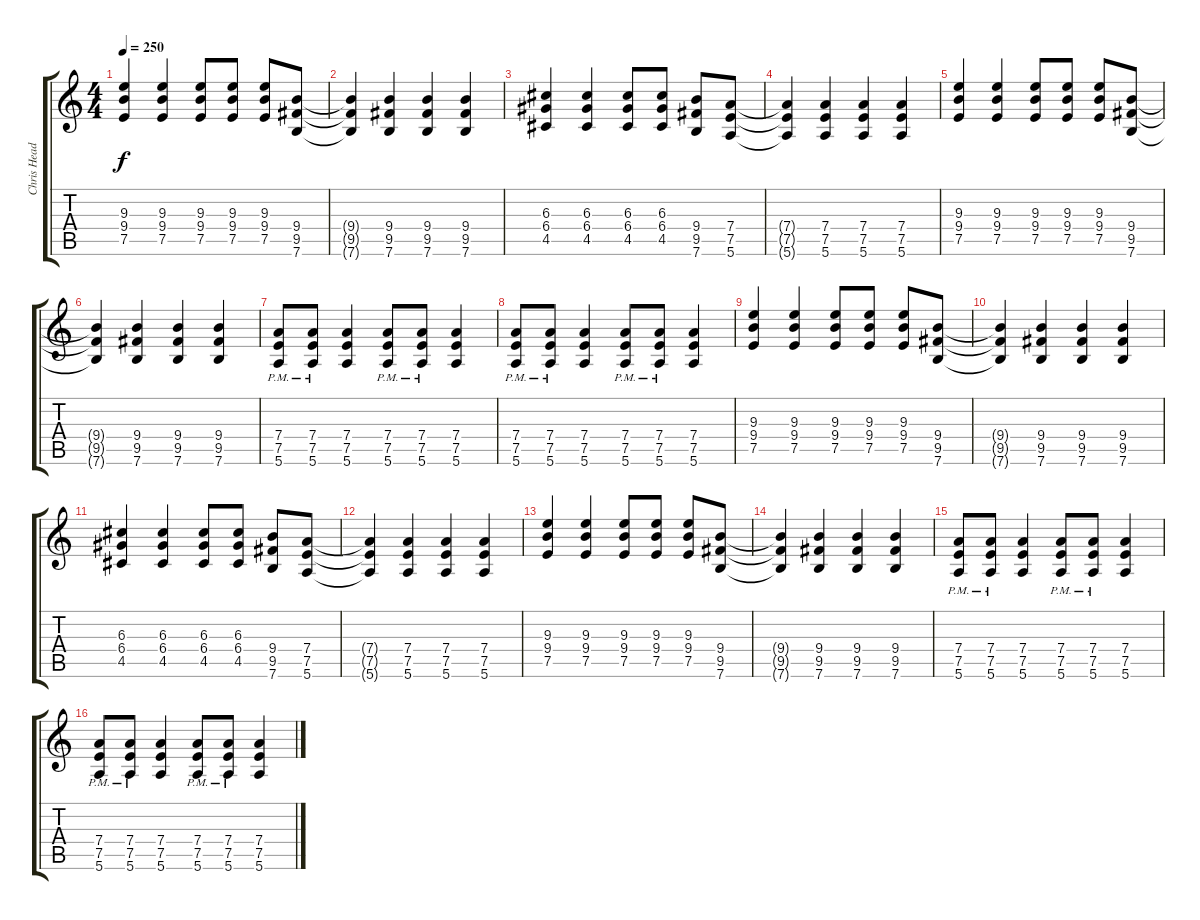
\track ("Chris Head" "Chris Head") {instrument distortionguitar}
\staff {score tabs}
\tuning (E4 B3 G3 D3 A2 E2) {hide}
\ts (4 4)
\tempo 250
\clef g2
\ks c
(9.3 9.4 7.5).4{dy f} (9.3 9.4 7.5).4 (9.3 9.4 7.5).8 (9.3 9.4 7.5).8 (9.3 9.4 7.5).8 (9.4 9.5 7.6).8 |
(9.4{t} 9.5{t} 7.6{t}).4 (9.4 9.5 7.6).4 (9.4 9.5 7.6).4 (9.4 9.5 7.6).4 |
(6.3 6.4 4.5).4 (6.3 6.4 4.5).4 (6.3 6.4 4.5).8 (6.3 6.4 4.5).8 (9.4 9.5 7.6).8 (7.4 7.5 5.6).8 |
(7.4{t} 7.5{t} 5.6{t}).4 (7.4 7.5 5.6).4 (7.4 7.5 5.6).4 (7.4 7.5 5.6).4 |
(9.3 9.4 7.5).4 (9.3 9.4 7.5).4 (9.3 9.4 7.5).8 (9.3 9.4 7.5).8 (9.3 9.4 7.5).8 (9.4 9.5 7.6).8 |
(9.4{t} 9.5{t} 7.6{t}).4 (9.4 9.5 7.6).4 (9.4 9.5 7.6).4 (9.4 9.5 7.6).4 |
(7.4{pm} 7.5{pm} 5.6{pm}).8 (7.4{pm} 7.5{pm} 5.6{pm}).8 (7.4 7.5 5.6).4 (7.4{pm} 7.5{pm} 5.6{pm}).8 (7.4{pm} 7.5{pm} 5.6{pm}).8 (7.4 7.5 5.6).4 |
(7.4{pm} 7.5{pm} 5.6{pm}).8 (7.4{pm} 7.5{pm} 5.6{pm}).8 (7.4 7.5 5.6).4 (7.4{pm} 7.5{pm} 5.6{pm}).8 (7.4{pm} 7.5{pm} 5.6{pm}).8 (7.4 7.5 5.6).4 |
(9.3 9.4 7.5).4 (9.3 9.4 7.5).4 (9.3 9.4 7.5).8 (9.3 9.4 7.5).8 (9.3 9.4 7.5).8 (9.4 9.5 7.6).8 |
(9.4{t} 9.5{t} 7.6{t}).4 (9.4 9.5 7.6).4 (9.4 9.5 7.6).4 (9.4 9.5 7.6).4 |
(6.3 6.4 4.5).4 (6.3 6.4 4.5).4 (6.3 6.4 4.5).8 (6.3 6.4 4.5).8 (9.4 9.5 7.6).8 (7.4 7.5 5.6).8 |
(7.4{t} 7.5{t} 5.6{t}).4 (7.4 7.5 5.6).4 (7.4 7.5 5.6).4 (7.4 7.5 5.6).4 |
(9.3 9.4 7.5).4 (9.3 9.4 7.5).4 (9.3 9.4 7.5).8 (9.3 9.4 7.5).8 (9.3 9.4 7.5).8 (9.4 9.5 7.6).8 |
(9.4{t} 9.5{t} 7.6{t}).4 (9.4 9.5 7.6).4 (9.4 9.5 7.6).4 (9.4 9.5 7.6).4 |
(7.4{pm} 7.5{pm} 5.6{pm}).8 (7.4{pm} 7.5{pm} 5.6{pm}).8 (7.4 7.5 5.6).4 (7.4{pm} 7.5{pm} 5.6{pm}).8 (7.4{pm} 7.5{pm} 5.6{pm}).8 (7.4 7.5 5.6).4 |
(7.4{pm} 7.5{pm} 5.6{pm}).8 (7.4{pm} 7.5{pm} 5.6{pm}).8 (7.4 7.5 5.6).4 (7.4{pm} 7.5{pm} 5.6{pm}).8 (7.4{pm} 7.5{pm} 5.6{pm}).8 (7.4 7.5 5.6).4
